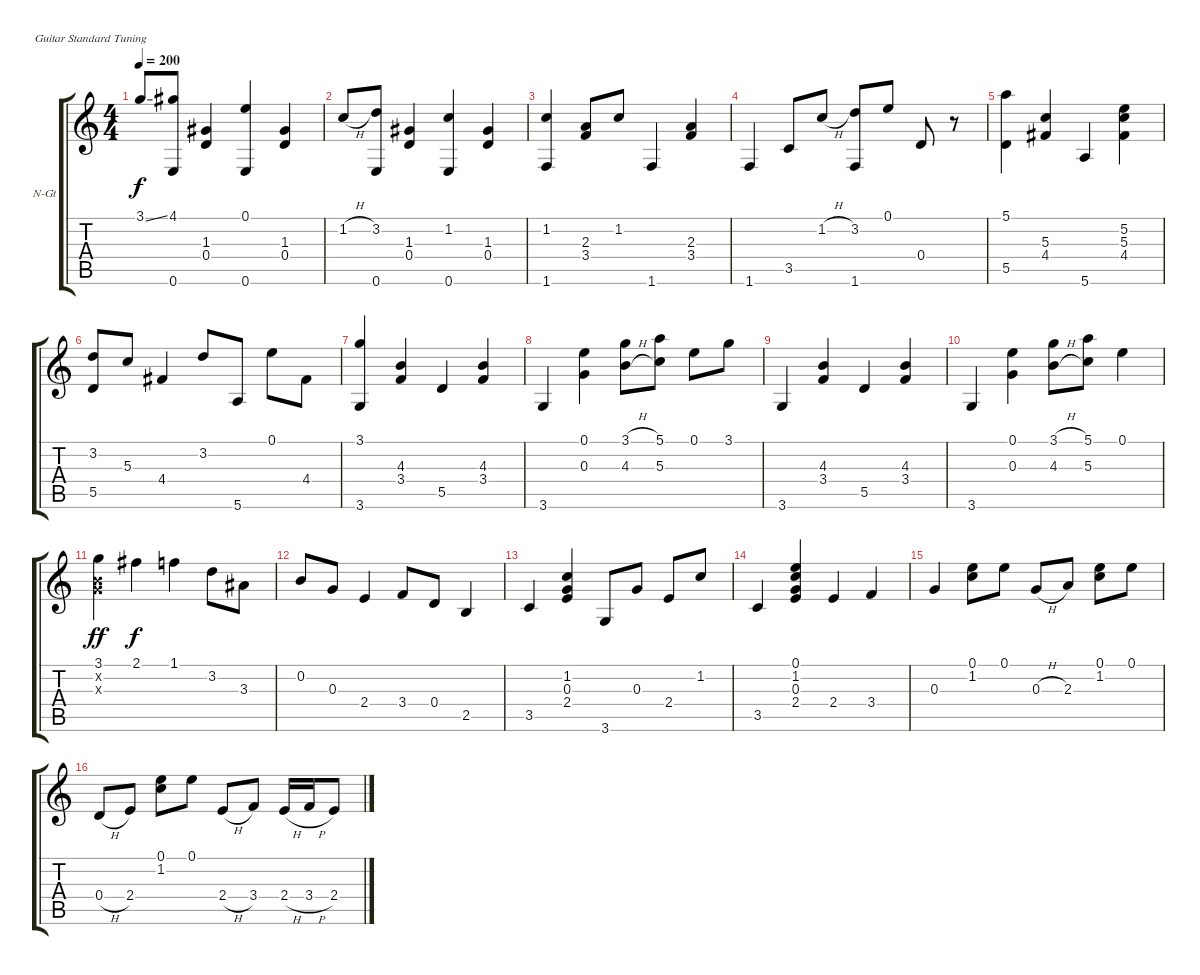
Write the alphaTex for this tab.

\bracketExtendMode groupsimilarinstruments
\firstSystemTrackNameOrientation horizontal
\otherSystemsTrackNameOrientation horizontal
\track ("Guitar (nylon)" "N-Gt") {instrument acousticguitarnylon}
\staff {score tabs}
\tuning (E4 B3 G3 D3 A2 E2)
\ts (4 4)
\tempo 200
\clef g2
\ks c
3.1{ss}.8{dy f} (4.1 0.6).8 (1.3 0.4).4 (0.1 0.6).4 (1.3 0.4).4 |
1.2{h}.8 (3.2 0.6).8 (1.3 0.4).4 (1.2 0.6).4 (1.3 0.4).4 |
(1.2 1.6).4 (2.3 3.4).8 1.2.8 1.6.4 (2.3 3.4).4 |
1.6.4 3.5.8 1.2{h}.8 (3.2 1.6).8 0.1.8 0.4.8 r.8 |
(5.1 5.5).4 (5.3 4.4).4 5.6.4 (5.2 5.3 4.4).4 |
(3.2 5.5).8 5.3.8 4.4.4 3.2.8 5.6.8 0.1.8 4.4.8 |
(3.1 3.6).4 (4.3 3.4).4 5.5.4 (4.3 3.4).4 |
3.6.4 (0.1 0.3).4 (3.1{h} 4.3{h}).8 (5.1 5.3).8 0.1.8 3.1.8 |
3.6.4 (4.3 3.4).4 5.5.4 (4.3 3.4).4 |
3.6.4 (0.1 0.3).4 (3.1{h} 4.3{h}).8 (5.1 5.3).8 0.1.4 |
(3.1 0.2{x} 0.3{x}).4{dy ff} 2.1.4{dy f} 1.1.4 3.2.8 3.3.8 |
0.2.8 0.3.8 2.4.4 3.4.8 0.4.8 2.5.4 |
3.5.4 (1.2 0.3 2.4).4 3.6.8 0.3.8 2.4.8 1.2.8 |
3.5.4 (0.1 1.2 0.3 2.4).4 2.4.4 3.4.4 |
0.3.4 (0.1 1.2).8 0.1.8 0.3{h}.8 2.3.8 (0.1 1.2).8 0.1.8 |
0.4{h}.8 2.4.8 (0.1 1.2).8 0.1.8 2.4{h}.8 3.4.8 2.4{h}.16 3.4{h}.16 2.4.8
